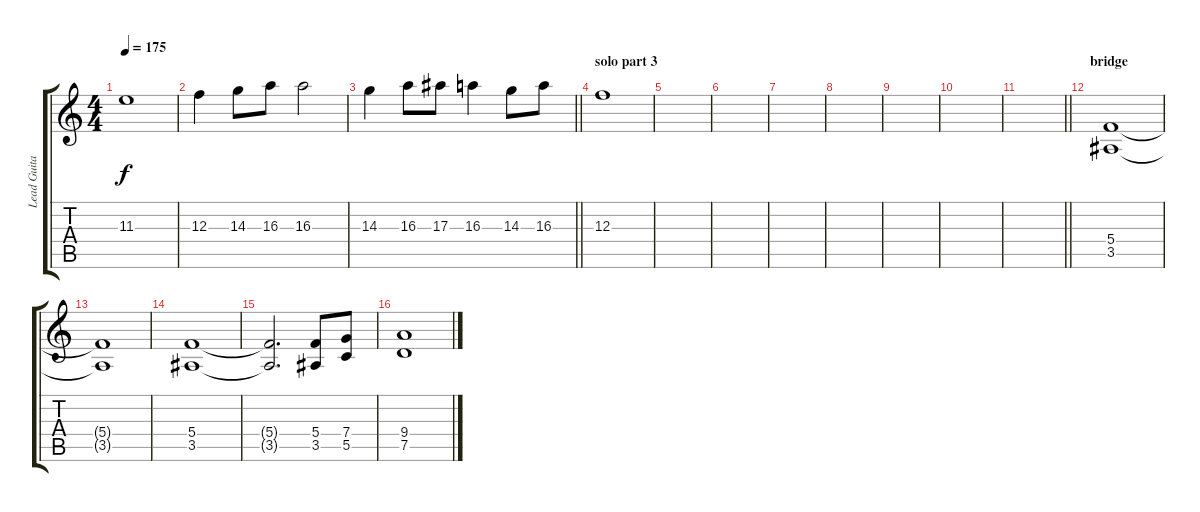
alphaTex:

\track ("Lead Guitar 1" "Lead Guita") {instrument overdrivenguitar}
\staff {score tabs}
\tuning (D4 A3 F3 C3 G2 D2) {hide}
\ts (4 4)
\tempo 175
\clef g2
\ks c
11.3.1{dy f} |
12.3.4 14.3.8 16.3.8 16.3.2 |
\barLineRight lightlight
14.3.4 16.3.8 17.3.8 16.3.4 14.3.8 16.3.8 |
\section ("" "solo part 3")
12.3.1 |
|
|
|
|
|
|
\barLineRight lightlight
|
\section ("" "bridge")
(5.4 3.5).1{volume 8} |
(5.4{t} 3.5{t}).1 |
(5.4 3.5).1 |
(5.4{t} 3.5{t}).2{d} (5.4 3.5).8 (7.4 5.5).8 |
(9.4 7.5).1
